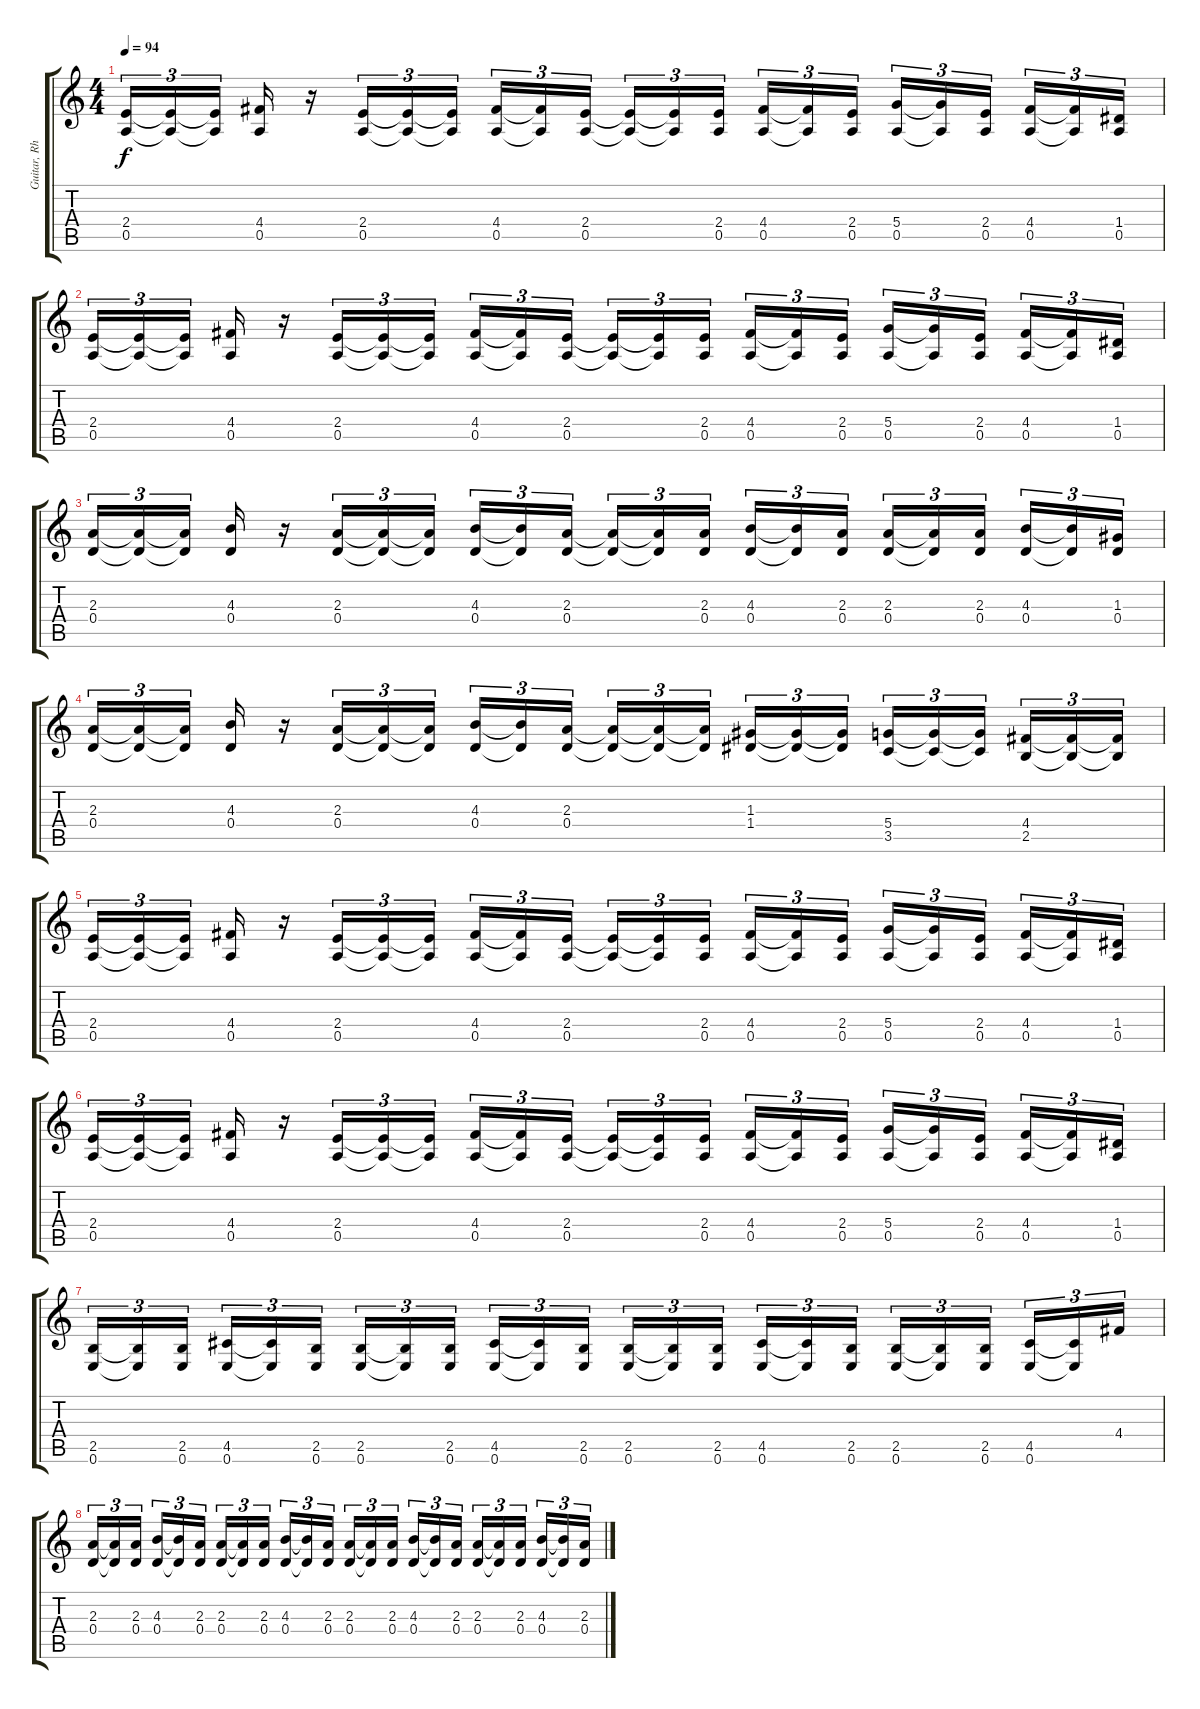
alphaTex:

\track ("Guitar, Rhythm" "Guitar, Rh") {instrument overdrivenguitar}
\staff {score tabs}
\tuning (E4 B3 G3 D3 A2 E2) {hide}
\ts (4 4)
\tempo 94
\clef g2
\ks c
(2.4 0.5).16{tu (3 2) dy f} (2.4{t} 0.5{t}).16{tu (3 2)} (2.4{t} 0.5{t}).16{tu (3 2) beam splitsecondary} (4.4 0.5).16 r.16 (2.4 0.5).16{tu (3 2)} (2.4{t} 0.5{t}).16{tu (3 2)} (2.4{t} 0.5{t}).16{tu (3 2) beam splitsecondary} (4.4 0.5).16{tu (3 2)} (4.4{t} 0.5{t}).16{tu (3 2)} (2.4 0.5).16{tu (3 2)} (2.4{t} 0.5{t}).16{tu (3 2)} (2.4{t} 0.5{t}).16{tu (3 2)} (2.4 0.5).16{tu (3 2) beam splitsecondary} (4.4 0.5).16{tu (3 2)} (4.4{t} 0.5{t}).16{tu (3 2)} (2.4 0.5).16{tu (3 2)} (5.4 0.5).16{tu (3 2)} (5.4{t} 0.5{t}).16{tu (3 2)} (2.4 0.5).16{tu (3 2) beam splitsecondary} (4.4 0.5).16{tu (3 2)} (4.4{t} 0.5{t}).16{tu (3 2)} (1.4 0.5).16{tu (3 2)} |
(2.4 0.5).16{tu (3 2)} (2.4{t} 0.5{t}).16{tu (3 2)} (2.4{t} 0.5{t}).16{tu (3 2) beam splitsecondary} (4.4 0.5).16 r.16 (2.4 0.5).16{tu (3 2)} (2.4{t} 0.5{t}).16{tu (3 2)} (2.4{t} 0.5{t}).16{tu (3 2) beam splitsecondary} (4.4 0.5).16{tu (3 2)} (4.4{t} 0.5{t}).16{tu (3 2)} (2.4 0.5).16{tu (3 2)} (2.4{t} 0.5{t}).16{tu (3 2)} (2.4{t} 0.5{t}).16{tu (3 2)} (2.4 0.5).16{tu (3 2) beam splitsecondary} (4.4 0.5).16{tu (3 2)} (4.4{t} 0.5{t}).16{tu (3 2)} (2.4 0.5).16{tu (3 2)} (5.4 0.5).16{tu (3 2)} (5.4{t} 0.5{t}).16{tu (3 2)} (2.4 0.5).16{tu (3 2) beam splitsecondary} (4.4 0.5).16{tu (3 2)} (4.4{t} 0.5{t}).16{tu (3 2)} (1.4 0.5).16{tu (3 2)} |
(2.3 0.4).16{tu (3 2)} (2.3{t} 0.4{t}).16{tu (3 2)} (2.3{t} 0.4{t}).16{tu (3 2) beam splitsecondary} (4.3 0.4).16 r.16 (2.3 0.4).16{tu (3 2)} (2.3{t} 0.4{t}).16{tu (3 2)} (2.3{t} 0.4{t}).16{tu (3 2) beam splitsecondary} (4.3 0.4).16{tu (3 2)} (4.3{t} 0.4{t}).16{tu (3 2)} (2.3 0.4).16{tu (3 2)} (2.3{t} 0.4{t}).16{tu (3 2)} (2.3{t} 0.4{t}).16{tu (3 2)} (2.3 0.4).16{tu (3 2) beam splitsecondary} (4.3 0.4).16{tu (3 2)} (4.3{t} 0.4{t}).16{tu (3 2)} (2.3 0.4).16{tu (3 2)} (2.3 0.4).16{tu (3 2)} (2.3{t} 0.4{t}).16{tu (3 2)} (2.3 0.4).16{tu (3 2) beam splitsecondary} (4.3 0.4).16{tu (3 2)} (4.3{t} 0.4{t}).16{tu (3 2)} (1.3 0.4).16{tu (3 2)} |
(2.3 0.4).16{tu (3 2)} (2.3{t} 0.4{t}).16{tu (3 2)} (2.3{t} 0.4{t}).16{tu (3 2) beam splitsecondary} (4.3 0.4).16 r.16 (2.3 0.4).16{tu (3 2)} (2.3{t} 0.4{t}).16{tu (3 2)} (2.3{t} 0.4{t}).16{tu (3 2) beam splitsecondary} (4.3 0.4).16{tu (3 2)} (4.3{t} 0.4{t}).16{tu (3 2)} (2.3 0.4).16{tu (3 2)} (2.3{t} 0.4{t}).16{tu (3 2)} (2.3{t} 0.4{t}).16{tu (3 2)} (2.3{t} 0.4{t}).16{tu (3 2) beam splitsecondary} (1.3 1.4).16{tu (3 2)} (1.3{t} 1.4{t}).16{tu (3 2)} (1.3{t} 1.4{t}).16{tu (3 2)} (5.4 3.5).16{tu (3 2)} (5.4{t} 3.5{t}).16{tu (3 2)} (5.4{t} 3.5{t}).16{tu (3 2) beam splitsecondary} (4.4 2.5).16{tu (3 2)} (4.4{t} 2.5{t}).16{tu (3 2)} (4.4{t} 2.5{t}).16{tu (3 2)} |
(2.4 0.5).16{tu (3 2)} (2.4{t} 0.5{t}).16{tu (3 2)} (2.4{t} 0.5{t}).16{tu (3 2) beam splitsecondary} (4.4 0.5).16 r.16 (2.4 0.5).16{tu (3 2)} (2.4{t} 0.5{t}).16{tu (3 2)} (2.4{t} 0.5{t}).16{tu (3 2) beam splitsecondary} (4.4 0.5).16{tu (3 2)} (4.4{t} 0.5{t}).16{tu (3 2)} (2.4 0.5).16{tu (3 2)} (2.4{t} 0.5{t}).16{tu (3 2)} (2.4{t} 0.5{t}).16{tu (3 2)} (2.4 0.5).16{tu (3 2) beam splitsecondary} (4.4 0.5).16{tu (3 2)} (4.4{t} 0.5{t}).16{tu (3 2)} (2.4 0.5).16{tu (3 2)} (5.4 0.5).16{tu (3 2)} (5.4{t} 0.5{t}).16{tu (3 2)} (2.4 0.5).16{tu (3 2) beam splitsecondary} (4.4 0.5).16{tu (3 2)} (4.4{t} 0.5{t}).16{tu (3 2)} (1.4 0.5).16{tu (3 2)} |
(2.4 0.5).16{tu (3 2)} (2.4{t} 0.5{t}).16{tu (3 2)} (2.4{t} 0.5{t}).16{tu (3 2) beam splitsecondary} (4.4 0.5).16 r.16 (2.4 0.5).16{tu (3 2)} (2.4{t} 0.5{t}).16{tu (3 2)} (2.4{t} 0.5{t}).16{tu (3 2) beam splitsecondary} (4.4 0.5).16{tu (3 2)} (4.4{t} 0.5{t}).16{tu (3 2)} (2.4 0.5).16{tu (3 2)} (2.4{t} 0.5{t}).16{tu (3 2)} (2.4{t} 0.5{t}).16{tu (3 2)} (2.4 0.5).16{tu (3 2) beam splitsecondary} (4.4 0.5).16{tu (3 2)} (4.4{t} 0.5{t}).16{tu (3 2)} (2.4 0.5).16{tu (3 2)} (5.4 0.5).16{tu (3 2)} (5.4{t} 0.5{t}).16{tu (3 2)} (2.4 0.5).16{tu (3 2) beam splitsecondary} (4.4 0.5).16{tu (3 2)} (4.4{t} 0.5{t}).16{tu (3 2)} (1.4 0.5).16{tu (3 2)} |
(2.5 0.6).16{tu (3 2)} (2.5{t} 0.6{t}).16{tu (3 2)} (2.5 0.6).16{tu (3 2) beam splitsecondary} (4.5 0.6).16{tu (3 2)} (4.5{t} 0.6{t}).16{tu (3 2)} (2.5 0.6).16{tu (3 2)} (2.5 0.6).16{tu (3 2)} (2.5{t} 0.6{t}).16{tu (3 2)} (2.5 0.6).16{tu (3 2) beam splitsecondary} (4.5 0.6).16{tu (3 2)} (4.5{t} 0.6{t}).16{tu (3 2)} (2.5 0.6).16{tu (3 2)} (2.5 0.6).16{tu (3 2)} (2.5{t} 0.6{t}).16{tu (3 2)} (2.5 0.6).16{tu (3 2) beam splitsecondary} (4.5 0.6).16{tu (3 2)} (4.5{t} 0.6{t}).16{tu (3 2)} (2.5 0.6).16{tu (3 2)} (2.5 0.6).16{tu (3 2)} (2.5{t} 0.6{t}).16{tu (3 2)} (2.5 0.6).16{tu (3 2) beam splitsecondary} (4.5 0.6).16{tu (3 2)} (4.5{t} 0.6{t}).16{tu (3 2)} 4.4.16{tu (3 2)} |
(2.3 0.4).16{tu (3 2)} (2.3{t} 0.4{t}).16{tu (3 2)} (2.3 0.4).16{tu (3 2) beam splitsecondary} (4.3 0.4).16{tu (3 2)} (4.3{t} 0.4{t}).16{tu (3 2)} (2.3 0.4).16{tu (3 2)} (2.3 0.4).16{tu (3 2)} (2.3{t} 0.4{t}).16{tu (3 2)} (2.3 0.4).16{tu (3 2) beam splitsecondary} (4.3 0.4).16{tu (3 2)} (4.3{t} 0.4{t}).16{tu (3 2)} (2.3 0.4).16{tu (3 2)} (2.3 0.4).16{tu (3 2)} (2.3{t} 0.4{t}).16{tu (3 2)} (2.3 0.4).16{tu (3 2) beam splitsecondary} (4.3 0.4).16{tu (3 2)} (4.3{t} 0.4{t}).16{tu (3 2)} (2.3 0.4).16{tu (3 2)} (2.3 0.4).16{tu (3 2)} (2.3{t} 0.4{t}).16{tu (3 2)} (2.3 0.4).16{tu (3 2) beam splitsecondary} (4.3 0.4).16{tu (3 2)} (4.3{t} 0.4{t}).16{tu (3 2)} (2.3 0.4).16{tu (3 2)}
